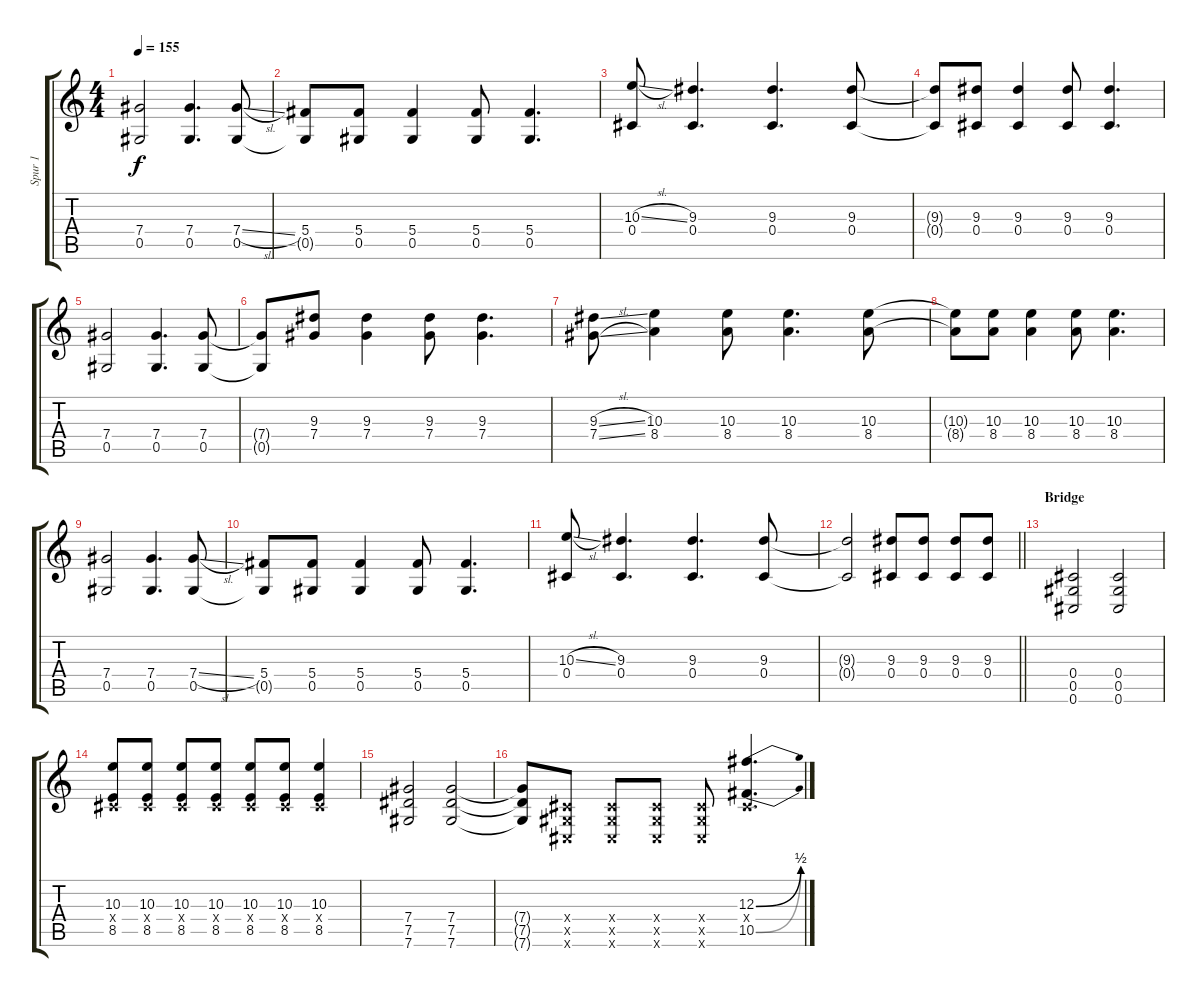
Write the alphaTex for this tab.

\track ("Spur 1" "Spur 1") {instrument overdrivenguitar}
\staff {score tabs}
\tuning (Eb4 Bb3 Gb3 Db3 Ab2 Db2) {hide}
\ts (4 4)
\tempo 155
\clef g2
\ks c
(7.4 0.5).2{dy f} (7.4 0.5).4{d} (7.4{sl} 0.5).8 |
(5.4 0.5{t}).8 (5.4 0.5).8 (5.4 0.5).4 (5.4 0.5).8 (5.4 0.5).4{d} |
(10.3{sl} 0.4).8 (9.3 0.4).4{d} (9.3 0.4).4{d} (9.3 0.4).8 |
(9.3{t} 0.4{t}).8 (9.3 0.4).8 (9.3 0.4).4 (9.3 0.4).8 (9.3 0.4).4{d} |
(7.4 0.5).2 (7.4 0.5).4{d} (7.4 0.5).8 |
(7.4{t} 0.5{t}).8 (9.3 7.4).8 (9.3 7.4).4 (9.3 7.4).8 (9.3 7.4).4{d} |
(9.3{sl} 7.4{sl}).8 (10.3 8.4).4 (10.3 8.4).8 (10.3 8.4).4{d} (10.3 8.4).8 |
(10.3{t} 8.4{t}).8 (10.3 8.4).8 (10.3 8.4).4 (10.3 8.4).8 (10.3 8.4).4{d} |
(7.4 0.5).2 (7.4 0.5).4{d} (7.4{sl} 0.5).8 |
(5.4 0.5{t}).8 (5.4 0.5).8 (5.4 0.5).4 (5.4 0.5).8 (5.4 0.5).4{d} |
(10.3{sl} 0.4).8 (9.3 0.4).4{d} (9.3 0.4).4{d} (9.3 0.4).8 |
\barLineRight lightlight
(9.3{t} 0.4{t}).2 (9.3 0.4).8 (9.3 0.4).8 (9.3 0.4).8 (9.3 0.4).8 |
\section ("" "Bridge")
(0.4 0.5 0.6).2{instrument distortionguitar} (0.4 0.5 0.6).2 |
(10.3 0.4{x} 8.5).8 (10.3 0.4{x} 8.5).8 (10.3 0.4{x} 8.5).8 (10.3 0.4{x} 8.5).8 (10.3 0.4{x} 8.5).8 (10.3 0.4{x} 8.5).8 (10.3 0.4{x} 8.5).4 |
(7.4 7.5 7.6).2 (7.4 7.5 7.6).2 |
(7.4{t} 7.5{t} 7.6{t}).8 (0.4{x} 0.5{x} 0.6{x}).8 (0.4{x} 0.5{x} 0.6{x}).8 (0.4{x} 0.5{x} 0.6{x}).8 (0.4{x} 0.5{x} 0.6{x}).8 (12.3{be (bend 0 0 60 2)} 0.4{x} 10.5{be (bend 0 0 60 2)}).4{d}
